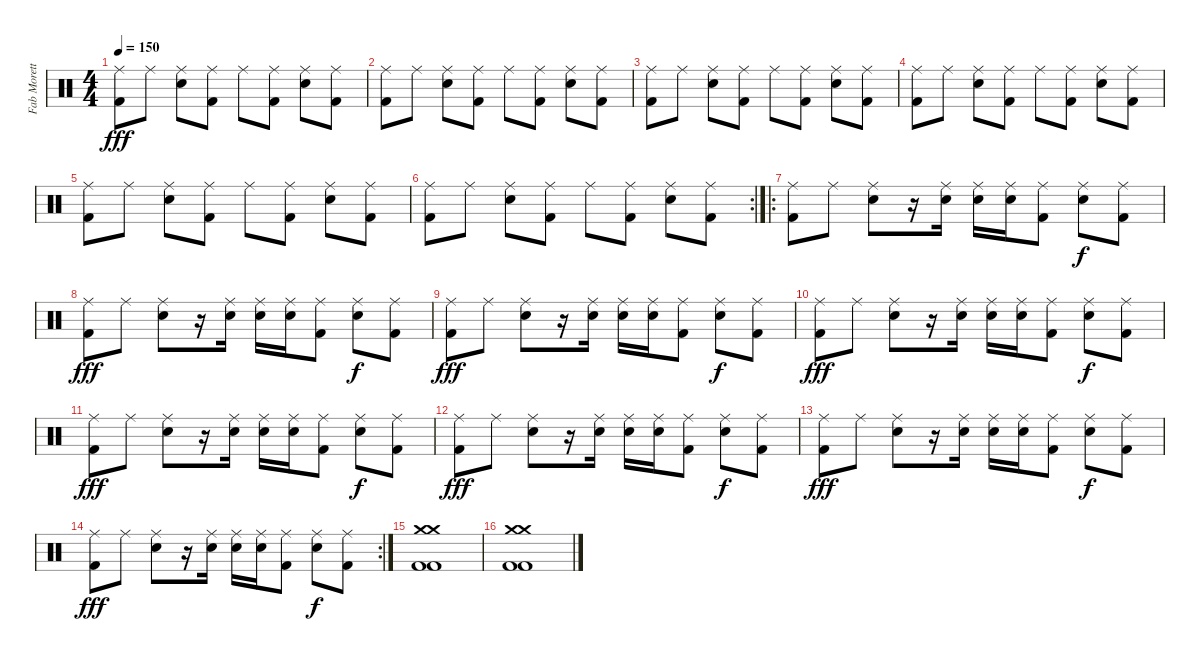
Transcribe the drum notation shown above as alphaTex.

\track ("Fab Moretti" "Fab Morett") {instrument percussion}
\staff {score}
\articulation defaults
\ts (4 4)
\tempo 150
\clef neutral
\ks c
("Ride (middle)" "Kick (hit) 2").8{dy fff} "Ride (middle)".8 ("Ride (middle)" "Electric Snare (hit)").8 ("Ride (middle)" "Kick (hit) 2").8 "Ride (middle)".8 ("Ride (middle)" "Kick (hit) 2").8 ("Ride (middle)" "Electric Snare (hit)").8 ("Ride (middle)" "Kick (hit) 2").8 |
("Ride (middle)" "Kick (hit) 2").8 "Ride (middle)".8 ("Ride (middle)" "Electric Snare (hit)").8 ("Ride (middle)" "Kick (hit) 2").8 "Ride (middle)".8 ("Ride (middle)" "Kick (hit) 2").8 ("Ride (middle)" "Electric Snare (hit)").8 ("Ride (middle)" "Kick (hit) 2").8 |
("Ride (middle)" "Kick (hit) 2").8 "Ride (middle)".8 ("Ride (middle)" "Electric Snare (hit)").8 ("Ride (middle)" "Kick (hit) 2").8 "Ride (middle)".8 ("Ride (middle)" "Kick (hit) 2").8 ("Ride (middle)" "Electric Snare (hit)").8 ("Ride (middle)" "Kick (hit) 2").8 |
("Ride (middle)" "Kick (hit) 2").8 "Ride (middle)".8 ("Ride (middle)" "Electric Snare (hit)").8 ("Ride (middle)" "Kick (hit) 2").8 "Ride (middle)".8 ("Ride (middle)" "Kick (hit) 2").8 ("Ride (middle)" "Electric Snare (hit)").8 ("Ride (middle)" "Kick (hit) 2").8 |
("Ride (middle)" "Kick (hit) 2").8 "Ride (middle)".8 ("Ride (middle)" "Electric Snare (hit)").8 ("Ride (middle)" "Kick (hit) 2").8 "Ride (middle)".8 ("Ride (middle)" "Kick (hit) 2").8 ("Ride (middle)" "Electric Snare (hit)").8 ("Ride (middle)" "Kick (hit) 2").8 |
\rc 2
("Ride (middle)" "Kick (hit) 2").8 "Ride (middle)".8 ("Ride (middle)" "Electric Snare (hit)").8 ("Ride (middle)" "Kick (hit) 2").8 "Ride (middle)".8 ("Ride (middle)" "Kick (hit) 2").8 ("Ride (middle)" "Electric Snare (hit)").8 ("Ride (middle)" "Kick (hit) 2").8 |
\ro
("Ride (middle)" "Kick (hit) 2").8 "Ride (middle)".8 ("Ride (middle)" "Electric Snare (hit)").8 r.16 ("Ride (middle)" "Electric Snare (hit)").16 ("Ride (middle)" "Electric Snare (hit)").16 ("Ride (middle)" "Electric Snare (hit)").16 ("Ride (middle)" "Kick (hit) 2").8 ("Ride (middle)" "Electric Snare (hit)").8{dy f} ("Ride (middle)" "Kick (hit) 2").8 |
("Ride (middle)" "Kick (hit) 2").8{dy fff} "Ride (middle)".8 ("Ride (middle)" "Electric Snare (hit)").8 r.16 ("Ride (middle)" "Electric Snare (hit)").16 ("Ride (middle)" "Electric Snare (hit)").16 ("Ride (middle)" "Electric Snare (hit)").16 ("Ride (middle)" "Kick (hit) 2").8 ("Ride (middle)" "Electric Snare (hit)").8{dy f} ("Ride (middle)" "Kick (hit) 2").8 |
("Ride (middle)" "Kick (hit) 2").8{dy fff} "Ride (middle)".8 ("Ride (middle)" "Electric Snare (hit)").8 r.16 ("Ride (middle)" "Electric Snare (hit)").16 ("Ride (middle)" "Electric Snare (hit)").16 ("Ride (middle)" "Electric Snare (hit)").16 ("Ride (middle)" "Kick (hit) 2").8 ("Ride (middle)" "Electric Snare (hit)").8{dy f} ("Ride (middle)" "Kick (hit) 2").8 |
("Ride (middle)" "Kick (hit) 2").8{dy fff} "Ride (middle)".8 ("Ride (middle)" "Electric Snare (hit)").8 r.16 ("Ride (middle)" "Electric Snare (hit)").16 ("Ride (middle)" "Electric Snare (hit)").16 ("Ride (middle)" "Electric Snare (hit)").16 ("Ride (middle)" "Kick (hit) 2").8 ("Ride (middle)" "Electric Snare (hit)").8{dy f} ("Ride (middle)" "Kick (hit) 2").8 |
("Ride (middle)" "Kick (hit) 2").8{dy fff} "Ride (middle)".8 ("Ride (middle)" "Electric Snare (hit)").8 r.16 ("Ride (middle)" "Electric Snare (hit)").16 ("Ride (middle)" "Electric Snare (hit)").16 ("Ride (middle)" "Electric Snare (hit)").16 ("Ride (middle)" "Kick (hit) 2").8 ("Ride (middle)" "Electric Snare (hit)").8{dy f} ("Ride (middle)" "Kick (hit) 2").8 |
("Ride (middle)" "Kick (hit) 2").8{dy fff} "Ride (middle)".8 ("Ride (middle)" "Electric Snare (hit)").8 r.16 ("Ride (middle)" "Electric Snare (hit)").16 ("Ride (middle)" "Electric Snare (hit)").16 ("Ride (middle)" "Electric Snare (hit)").16 ("Ride (middle)" "Kick (hit) 2").8 ("Ride (middle)" "Electric Snare (hit)").8{dy f} ("Ride (middle)" "Kick (hit) 2").8 |
("Ride (middle)" "Kick (hit) 2").8{dy fff} "Ride (middle)".8 ("Ride (middle)" "Electric Snare (hit)").8 r.16 ("Ride (middle)" "Electric Snare (hit)").16 ("Ride (middle)" "Electric Snare (hit)").16 ("Ride (middle)" "Electric Snare (hit)").16 ("Ride (middle)" "Kick (hit) 2").8 ("Ride (middle)" "Electric Snare (hit)").8{dy f} ("Ride (middle)" "Kick (hit) 2").8 |
\rc 2
("Ride (middle)" "Kick (hit) 2").8{dy fff} "Ride (middle)".8 ("Ride (middle)" "Electric Snare (hit)").8 r.16 ("Ride (middle)" "Electric Snare (hit)").16 ("Ride (middle)" "Electric Snare (hit)").16 ("Ride (middle)" "Electric Snare (hit)").16 ("Ride (middle)" "Kick (hit) 2").8 ("Ride (middle)" "Electric Snare (hit)").8{dy f} ("Ride (middle)" "Kick (hit) 2").8 |
("Crash medium (hit)" "Crash medium (hit)" "Kick (hit) 2" "Kick (hit) 2").1 |
("Crash medium (hit)" "Crash medium (hit)" "Kick (hit) 2" "Kick (hit) 2").1
